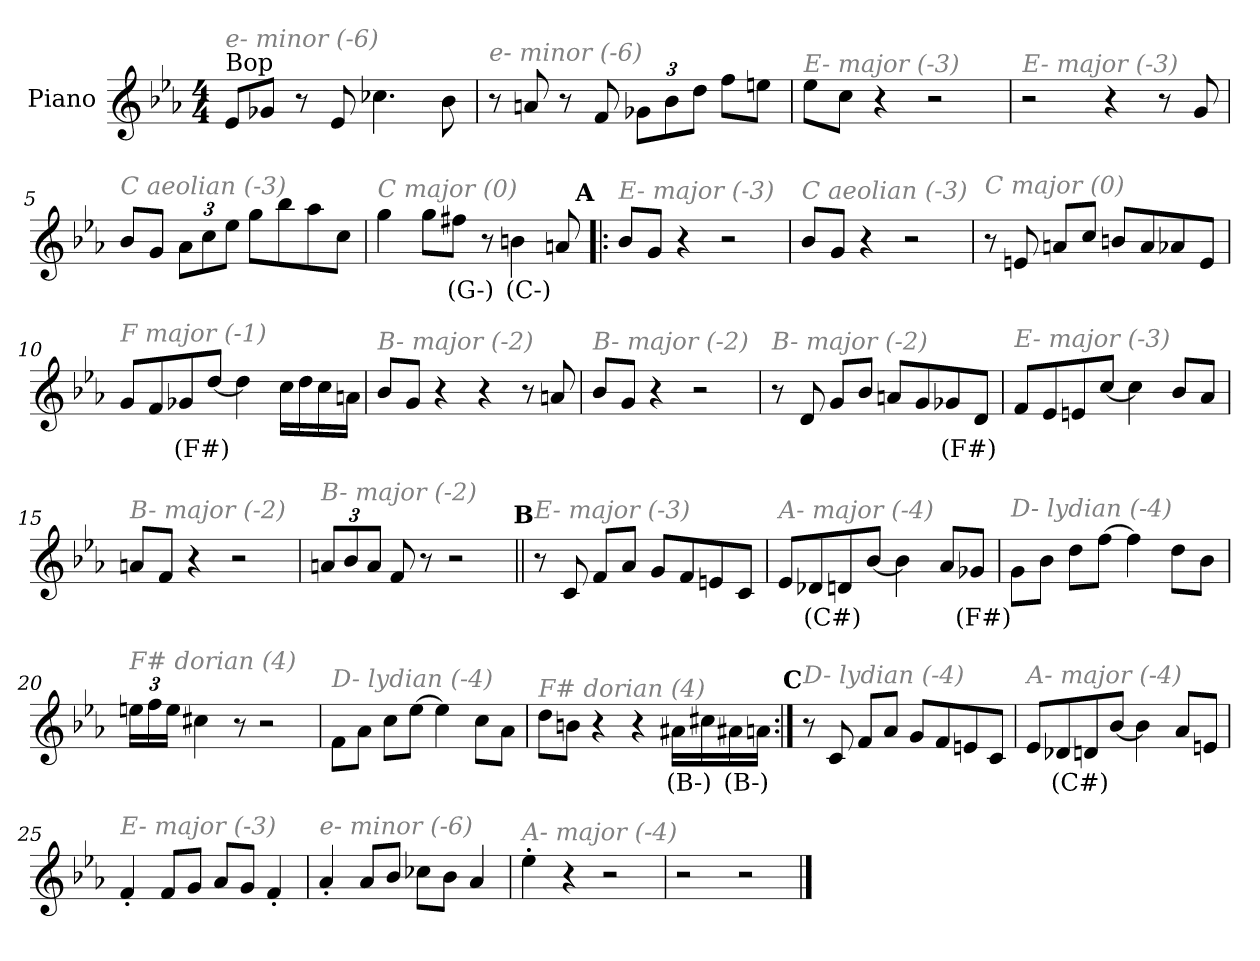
**kern	**text
*part1	*part1
*staff1	*staff1
*I"Piano	*
*I'Pno.	*
*clefG2	*
*k[b-e-a-]	*
*M4/4	*
*MM190	*
=1	=1
!LO:TX:a:t=Bop	!
!LO:TX:i:color=#808080:t=e- minor (-6)	!
8e-/L	.
8g-X/J	.
8r	.
8e-/	.
4.cc-X\	.
8b-\	.
=2	=2
!LO:TX:i:color=#808080:t=e- minor (-6)	!
8r	.
8an/	.
8r	.
8f/	.
*Xbrackettup	*
12g-X\L	.
12b-\	.
12dd\J	.
8ff\L	.
8een\J	.
=3	=3
!LO:TX:i:color=#808080:t=E- major (-3)	!
8ee-\L	.
8cc\J	.
4r	.
2r	.
!!LO:LB:g=z
=4	=4
!LO:TX:i:color=#808080:t=E- major (-3)	!
2r	.
4r	.
8r	.
8g/	.
=5	=5
!LO:TX:i:color=#808080:t=C aeolian (-3)	!
8b-/L	.
8g/J	.
12a-\L	.
12cc\	.
12ee-\J	.
8gg\L	.
8bb-\	.
8aa-\	.
8cc\J	.
=6	=6
!LO:TX:i:color=#808080:t=C major (0)	!
4gg\	.
8gg\L	.
8ff#Xi\J	(G-)
8r	.
4bni\	(C-)
8an/	.
!!LO:LB:g=z
!!LO:REH:place=s1:a:enc=none:fs=14:t=A
=7!|:	=7!|:
!LO:TX:i:color=#808080:t=E- major (-3)	!
8b-/L	.
8g/J	.
4r	.
2r	.
=8	=8
!LO:TX:i:color=#808080:t=C aeolian (-3)	!
8b-/L	.
8g/J	.
4r	.
2r	.
=9	=9
!LO:TX:i:color=#808080:t=C major (0)	!
8r	.
8en/	.
8an/L	.
8cc/J	.
8bn/L	.
8a/	.
8a-X/	.
8e/J	.
!!LO:LB:g=z
=10	=10
!LO:TX:i:color=#808080:t=F major (-1)	!
8g/L	.
8f/	.
8g-Xi/	(F#)
[8dd/J	.
4dd\]	.
16cc\LL	.
16dd\	.
16cc\	.
16an\JJ	.
=11	=11
!LO:TX:i:color=#808080:t=B- major (-2)	!
8b-/L	.
8g/J	.
4r	.
4r	.
8r	.
8an/	.
=12	=12
!LO:TX:i:color=#808080:t=B- major (-2)	!
8b-/L	.
8g/J	.
4r	.
2r	.
!!LO:LB:g=z
=13	=13
!LO:TX:i:color=#808080:t=B- major (-2)	!
8r	.
8d/	.
8g/L	.
8b-/J	.
8an/L	.
8g/	.
8g-Xi/	(F#)
8d/J	.
=14	=14
!LO:TX:i:color=#808080:t=E- major (-3)	!
8f/L	.
8e-/	.
8en/	.
[8cc/J	.
4cc\]	.
8b-/L	.
8a-/J	.
=15	=15
!LO:TX:i:color=#808080:t=B- major (-2)	!
8an/L	.
8f/J	.
4r	.
2r	.
!!LO:LB:g=z
=16	=16
!LO:TX:i:color=#808080:t=B- major (-2)	!
12an/L	.
12b-/	.
12a/J	.
8f/	.
8r	.
2r	.
!!LO:REH:place=s1:a:enc=none:fs=14:t=B
=17||	=17||
!LO:TX:i:color=#808080:t=E- major (-3)	!
8r	.
8c/	.
8f/L	.
8a-/J	.
8g/L	.
8f/	.
8en/	.
8c/J	.
=18	=18
!LO:TX:i:color=#808080:t=A- major (-4)	!
8e-/L	.
8d-Xi/	(C#)
8d/	.
[8b-/J	.
4b-\]	.
8a-/L	.
8g-Xi/J	(F#)
!!LO:LB:g=z
=19	=19
!LO:TX:i:color=#808080:t=D- lydian (-4)	!
8g\L	.
8b-\J	.
8dd\L	.
[8ff\J	.
4ff\]	.
8dd\L	.
8b-\J	.
=20	=20
!LO:TX:i:color=#808080:t=F# dorian (4)	!
24een\LL	.
24ff\	.
24ee\JJ	.
4cc#X\	.
8r	.
2r	.
=21	=21
!LO:TX:i:color=#808080:t=D- lydian (-4)	!
8f\L	.
8a-\J	.
8cc\L	.
[8ee-\J	.
4ee-\]	.
8cc\L	.
8a-\J	.
!!LO:LB:g=z
=22	=22
!LO:TX:i:color=#808080:t=F# dorian (4)	!
8dd\L	.
8bn\J	.
4r	.
4r	.
16a#Xi\LL	(B-)
16cc#X\	.
16a#Xi\	(B-)
16an\JJ	.
!!LO:REH:place=s1:a:enc=none:fs=14:t=C
=23:|!	=23:|!
!LO:TX:i:color=#808080:t=D- lydian (-4)	!
8r	.
8c/	.
8f/L	.
8a-/J	.
8g/L	.
8f/	.
8en/	.
8c/J	.
=24	=24
!LO:TX:i:color=#808080:t=A- major (-4)	!
8e-/L	.
8d-Xi/	(C#)
8d/	.
[8b-/J	.
4b-\]	.
8a-/L	.
8en/J	.
!!LO:LB:g=z
=25	=25
!LO:TX:i:color=#808080:t=E- major (-3)	!
4f'/	.
8f/L	.
8g/J	.
8a-/L	.
8g/J	.
4f'/	.
=26	=26
!LO:TX:i:color=#808080:t=e- minor (-6)	!
4a-'/	.
8a-/L	.
8b-/J	.
8cc-X\L	.
8b-\J	.
4a-/	.
=27	=27
!LO:TX:i:color=#808080:t=A- major (-4)	!
4ee-'\	.
4r	.
2r	.
=28	=28
2r	.
2r	.
==	==
*-	*-
